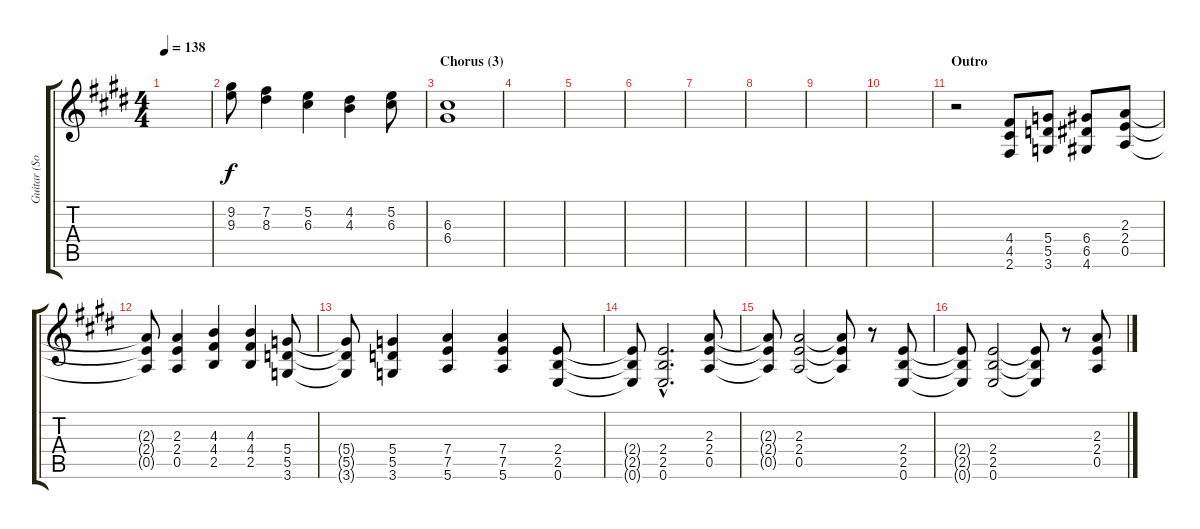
\track ("Guitar (Solo/Breaks)" "Guitar (So") {instrument overdrivenguitar}
\staff {score tabs}
\tuning (E4 B3 G3 D3 A2 E2) {hide}
\ts (4 4)
\tempo 138
\clef g2
\ks e
|
(9.2 9.3).8{volume 15} (7.2 8.3).4 (5.2 6.3).4 (4.2 4.3).4 (5.2 6.3).8 |
\section ("" "Chorus (3)")
(6.3 6.4).1 |
|
|
|
|
|
|
|
\section ("" "Outro")
r.2 (4.4 4.5 2.6).8{volume 11} (5.4 5.5 3.6).8 (6.4 6.5 4.6).8 (2.3 2.4 0.5).8 |
(2.3{t} 2.4{t} 0.5{t}).8 (2.3 2.4 0.5).4 (4.3 4.4 2.5).4 (4.3 4.4 2.5).4 (5.4 5.5 3.6).8 |
(5.4{t} 5.5{t} 3.6{t}).8 (5.4 5.5 3.6).4 (7.4 7.5 5.6).4 (7.4 7.5 5.6).4 (2.4 2.5 0.6).8 |
(2.4{t} 2.5{t} 0.6{t}).8 (2.4{hac} 2.5{hac} 0.6{hac}).2{d} (2.3 2.4 0.5).8 |
(2.3{t} 2.4{t} 0.5{t}).8 (2.3 2.4 0.5).2 (2.3{t} 2.4{t} 0.5{t}).8 r.8 (2.4 2.5 0.6).8 |
(2.4{t} 2.5{t} 0.6{t}).8 (2.4 2.5 0.6).2 (2.4{t} 2.5{t} 0.6{t}).8 r.8 (2.3 2.4 0.5).8
